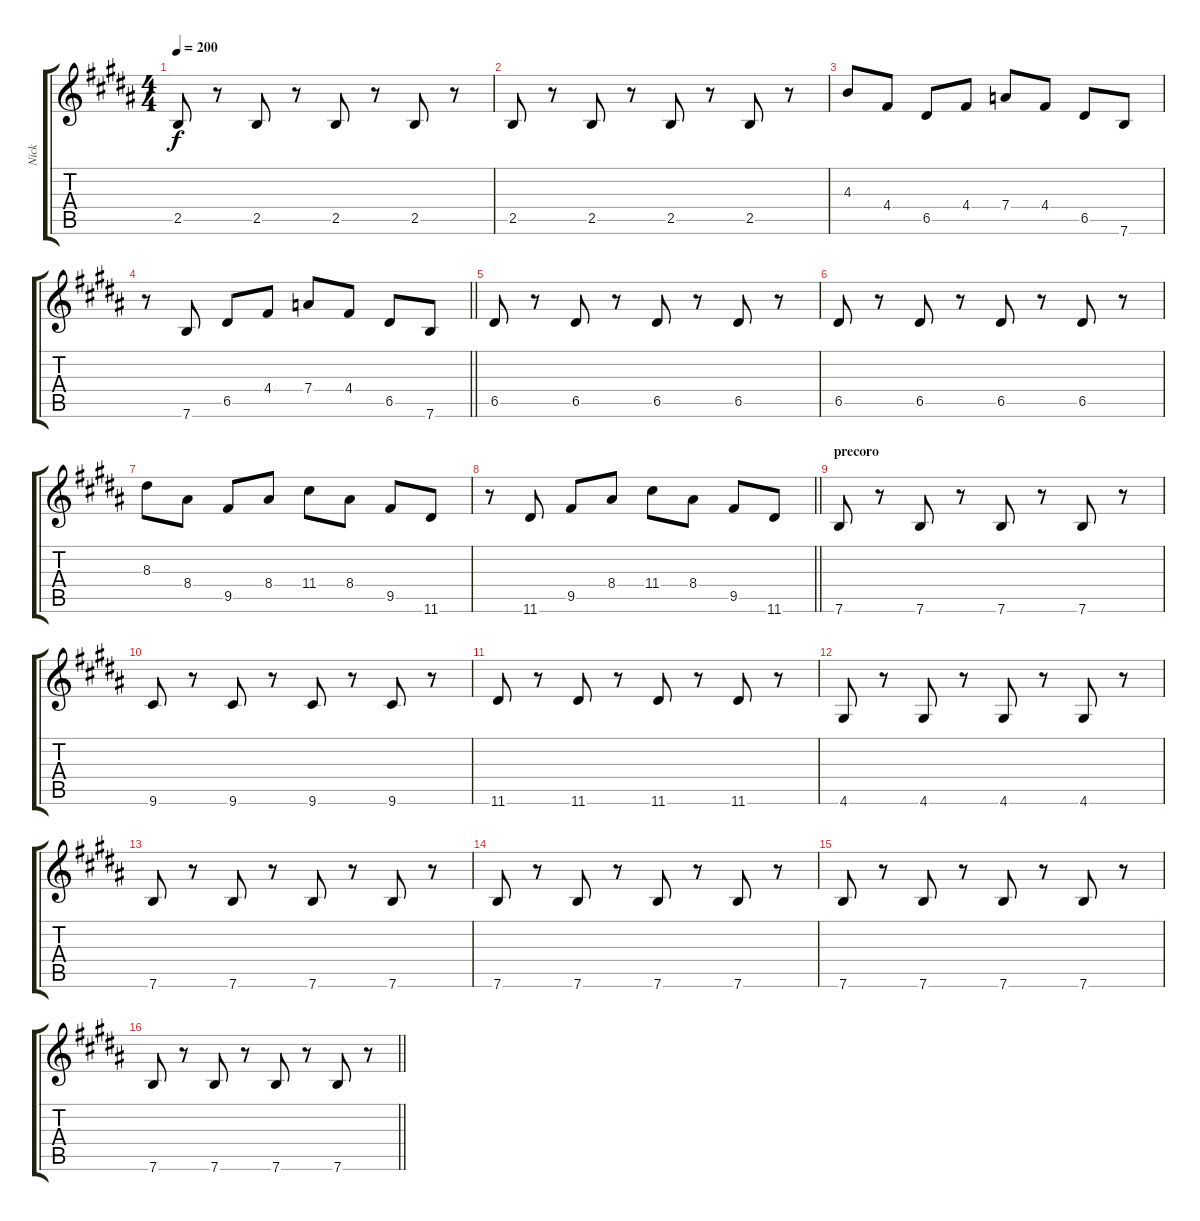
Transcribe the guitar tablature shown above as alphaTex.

\track ("Nick" "Nick") {instrument distortionguitar}
\staff {score tabs}
\tuning (E4 B3 G3 D3 A2 E2) {hide}
\ts (4 4)
\tempo 200
\clef g2
\ks b
2.5.8{dy f} r.8 2.5.8 r.8 2.5.8 r.8 2.5.8 r.8 |
2.5.8 r.8 2.5.8 r.8 2.5.8 r.8 2.5.8 r.8 |
4.3.8 4.4.8 6.5.8 4.4.8 7.4.8 4.4.8 6.5.8 7.6.8 |
\barLineRight lightlight
r.8 7.6.8 6.5.8 4.4.8 7.4.8 4.4.8 6.5.8 7.6.8 |
6.5.8 r.8 6.5.8 r.8 6.5.8 r.8 6.5.8 r.8 |
6.5.8 r.8 6.5.8 r.8 6.5.8 r.8 6.5.8 r.8 |
8.3.8 8.4.8 9.5.8 8.4.8 11.4.8 8.4.8 9.5.8 11.6.8 |
\barLineRight lightlight
r.8 11.6.8 9.5.8 8.4.8 11.4.8 8.4.8 9.5.8 11.6.8 |
\section ("" "precoro")
7.6.8 r.8 7.6.8 r.8 7.6.8 r.8 7.6.8 r.8 |
9.6.8 r.8 9.6.8 r.8 9.6.8 r.8 9.6.8 r.8 |
11.6.8 r.8 11.6.8 r.8 11.6.8 r.8 11.6.8 r.8 |
4.6.8 r.8 4.6.8 r.8 4.6.8 r.8 4.6.8 r.8 |
7.6.8 r.8 7.6.8 r.8 7.6.8 r.8 7.6.8 r.8 |
7.6.8 r.8 7.6.8 r.8 7.6.8 r.8 7.6.8 r.8 |
7.6.8 r.8 7.6.8 r.8 7.6.8 r.8 7.6.8 r.8 |
\barLineRight lightlight
7.6.8 r.8 7.6.8 r.8 7.6.8 r.8 7.6.8 r.8
